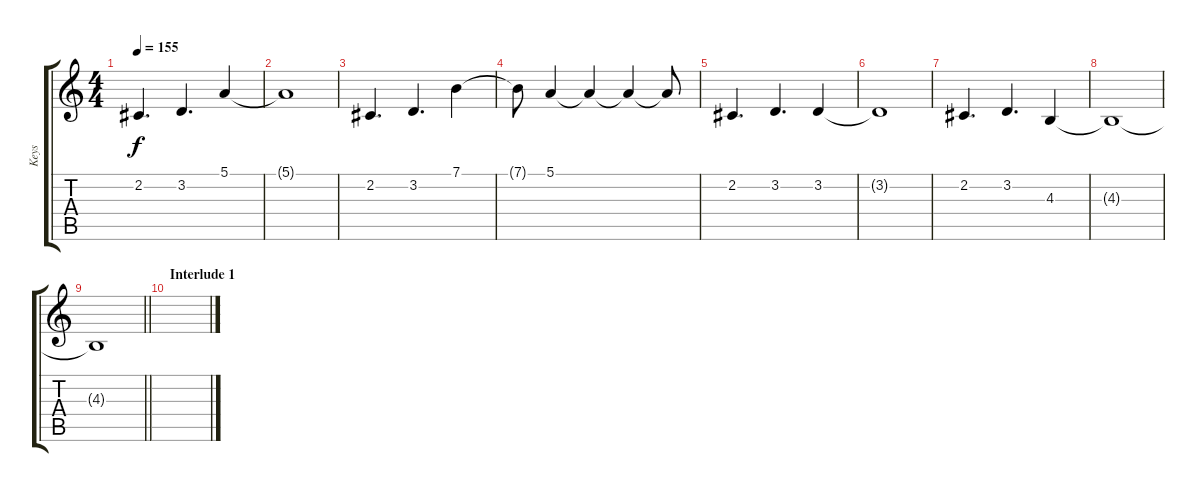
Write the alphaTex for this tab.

\track ("Keys" "Keys") {instrument electricpiano1}
\staff {score tabs}
\tuning (E4 B3 G3 D3 A2 E2) {hide}
\ts (4 4)
\tempo 155
\clef g2
\ks c
2.2.4{d dy f} 3.2.4{d} 5.1.4 |
5.1{t}.1 |
2.2.4{d} 3.2.4{d} 7.1.4 |
7.1{t}.8 5.1.4 5.1{t}.4 5.1{t}.4 5.1{t}.8 |
2.2.4{d} 3.2.4{d} 3.2.4 |
3.2{t}.1 |
2.2.4{d} 3.2.4{d} 4.3.4 |
4.3{t}.1 |
\barLineRight lightlight
4.3{t}.1 |
\section ("" "Interlude 1")
